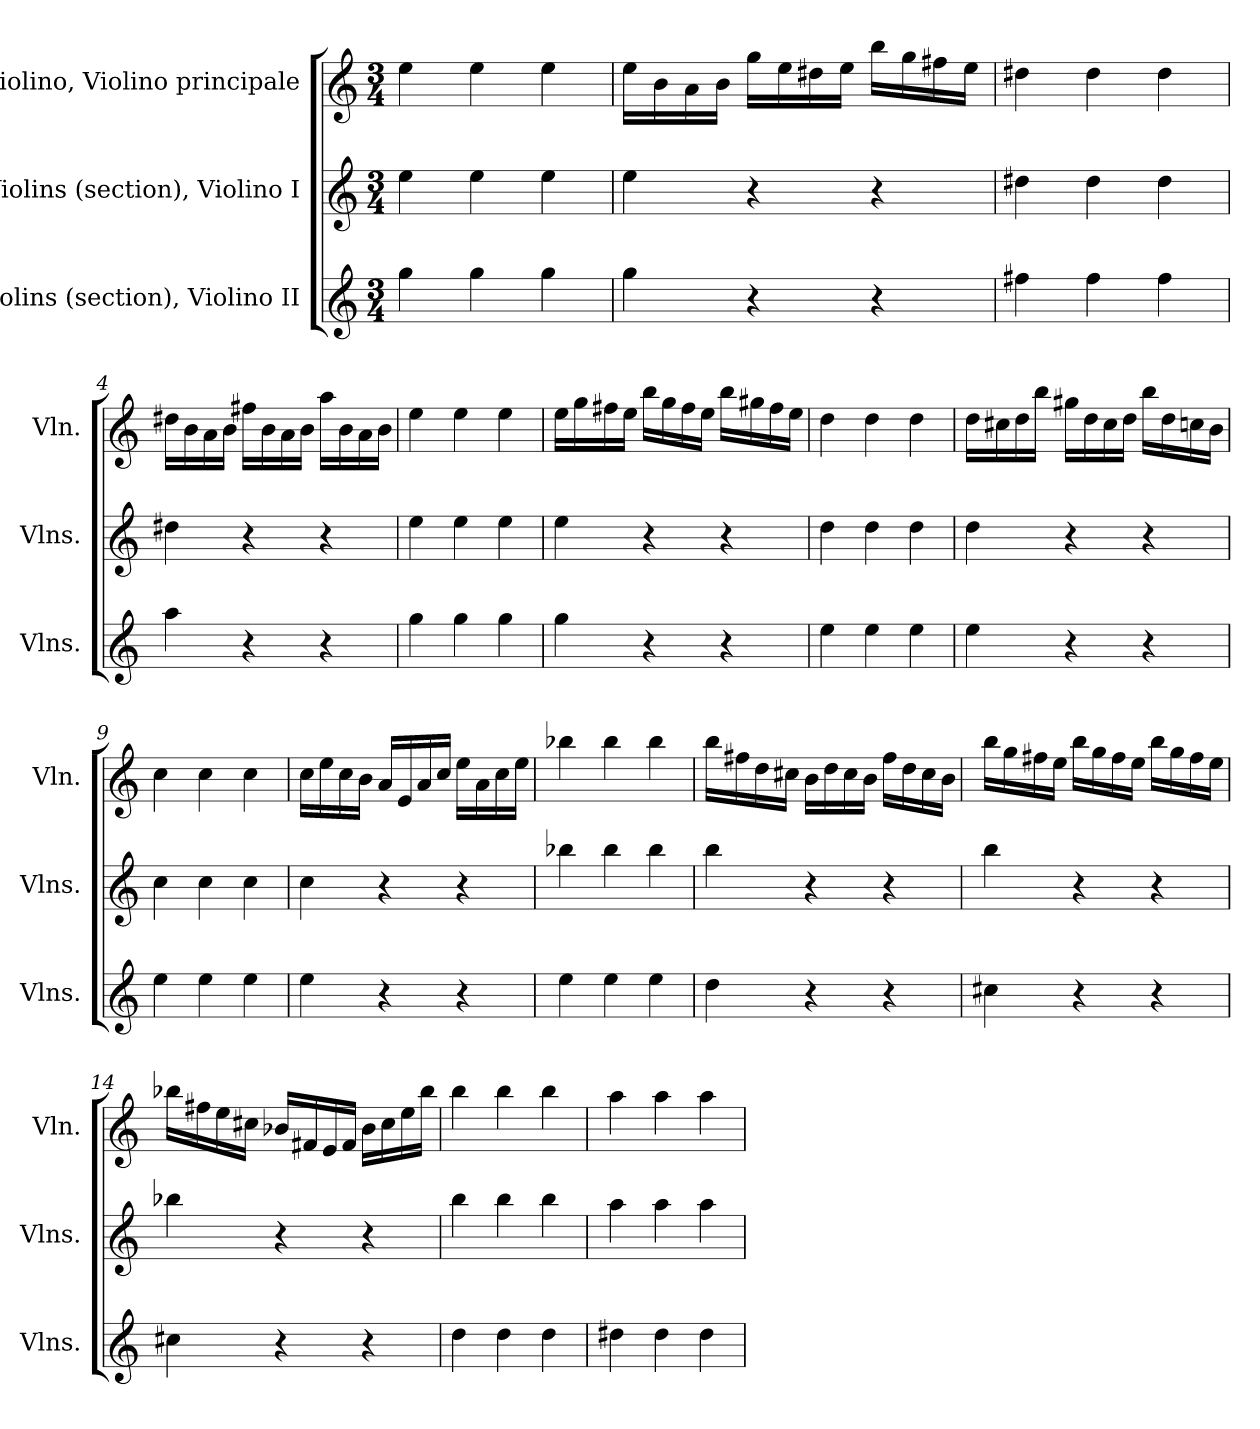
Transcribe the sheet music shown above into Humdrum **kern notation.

**kern	**kern	**kern
*part3	*part2	*part1
*staff3	*staff2	*staff1
*I"Violins (section), Violino II	*I"Violins (section), Violino I	*I"Violino, Violino principale
*I'Vlns.	*I'Vlns.	*I'Vln.
*clefG2	*clefG2	*clefG2
*k[]	*k[]	*k[]
*M3/4	*M3/4	*M3/4
=1	=1	=1
4gg\	4ee\	4ee\
4gg\	4ee\	4ee\
4gg\	4ee\	4ee\
=2	=2	=2
4gg\	4ee\	16ee\LL
*	*	*MM48
.	.	16b\
*	*	*MM45
.	.	16a\
.	.	16b\JJ
*	*	*MM50
4r	4r	16gg\LL
*	*	*MM48
.	.	16ee\
*	*	*MM44
.	.	16dd#X\
.	.	16ee\JJ
*	*	*MM50
4r	4r	16bb\LL
*	*	*MM48
.	.	16gg\
.	.	16ff#X\
*	*	*MM50
.	.	16ee\JJ
=3	=3	=3
4ff#X\	4dd#X\	4dd#X\
4ff#\	4dd#\	4dd#\
4ff#\	4dd#\	4dd#\
!!LO:LB:g=z
=4	=4	=4
4aa\	4dd#X\	16dd#X\LL
*	*	*MM48
.	.	16b\
*	*	*MM45
.	.	16a\
.	.	16b\JJ
*	*	*MM50
4r	4r	16ff#X\LL
*	*	*MM44
.	.	16b\
.	.	16a\
*	*	*MM46
.	.	16b\JJ
*	*	*MM48
4r	4r	16aa\LL
.	.	16b\
.	.	16a\
*	*	*MM50
.	.	16b\JJ
=5	=5	=5
4gg\	4ee\	4ee\
4gg\	4ee\	4ee\
4gg\	4ee\	4ee\
=6	=6	=6
4gg\	4ee\	16ee\LL
*	*	*MM45
.	.	16gg\
.	.	16ff#X\
*	*	*MM47
.	.	16ee\JJ
*	*	*MM40
4r	4r	16bb\LL
*	*	*MM45
.	.	16gg\
*	*	*MM48
.	.	16ff#\
.	.	16ee\JJ
*	*	*MM50
4r	4r	16bb\LL
*	*	*MM48
.	.	16gg#X\
.	.	16ff#\
*	*	*MM44
.	.	16ee\JJ
=7	=7	=7
*	*	*MM50
4ee\	4dd\	4dd\
4ee\	4dd\	4dd\
4ee\	4dd\	4dd\
!!LO:LB:g=z
=8	=8	=8
4ee\	4dd\	16dd\LL
*	*	*MM48
.	.	16cc#X\
*	*	*MM44
.	.	16dd\
*	*	*MM40
.	.	16bb\JJ
4r	4r	16gg#X\LL
*	*	*MM45
.	.	16dd\
*	*	*MM42
.	.	16cc#\
.	.	16dd\JJ
4r	4r	16bb\LL
*	*	*MM50
.	.	16dd\
*	*	*MM47
.	.	16ccn\
.	.	16b\JJ
=9	=9	=9
*	*	*MM50
4ee\	4cc\	4cc\
4ee\	4cc\	4cc\
4ee\	4cc\	4cc\
=10	=10	=10
4ee\	4cc\	16cc\LL
*	*	*MM44
.	.	16ee\
*	*	*MM48
.	.	16cc\
.	.	16b\JJ
4r	4r	16a/LL
*	*	*MM42
.	.	16e/
*	*	*MM40
.	.	16a/
*	*	*MM45
.	.	16cc/JJ
4r	4r	16ee\LL
*	*	*MM44
.	.	16a\
*	*	*MM48
.	.	16cc\
.	.	16ee\JJ
=11	=11	=11
*	*	*MM50
4ee\	4bb-X\	4bb-X\
4ee\	4bb-\	4bb-\
4ee\	4bb-\	4bb-\
!!LO:PB:g=z
=12	=12	=12
4dd\	4bb\	16bb\LL
*	*	*MM43
.	.	16ff#X\
*	*	*MM45
.	.	16dd\
.	.	16cc#X\JJ
4r	4r	16b\LL
*	*	*MM48
.	.	16dd\
*	*	*MM45
.	.	16cc#\
*	*	*MM42
.	.	16b\JJ
*	*	*MM47
4r	4r	16ff#\LL
*	*	*MM43
.	.	16dd\
.	.	16cc#\
*	*	*MM50
.	.	16b\JJ
=13	=13	=13
4cc#X\	4bb\	16bb\LL
*	*	*MM42
.	.	16gg\
.	.	16ff#X\
*	*	*MM48
.	.	16ee\JJ
4r	4r	16bb\LL
*	*	*MM44
.	.	16gg\
*	*	*MM43
.	.	16ff#\
.	.	16ee\JJ
*	*	*MM48
4r	4r	16bb\LL
.	.	16gg\
*	*	*MM46
.	.	16ff#\
*	*	*MM41
.	.	16ee\JJ
=14	=14	=14
4cc#X\	4bb-X\	16bb-X\LL
*	*	*MM50
.	.	16ff#X\
*	*	*MM47
.	.	16ee\
.	.	16cc#X\JJ
*	*	*MM45
4r	4r	16b-X/LL
.	.	16f#X/
*	*	*MM47
.	.	16e/
.	.	16f#/JJ
*	*	*MM42
4r	4r	16b-\LL
*	*	*MM44
.	.	16cc#\
.	.	16ee\
.	.	16bb-\JJ
!!LO:LB:g=z
=15	=15	=15
*	*	*MM50
4dd\	4bb\	4bb\
4dd\	4bb\	4bb\
4dd\	4bb\	4bb\
=16	=16	=16
4dd#X\	4aa\	4aa\
4dd#\	4aa\	4aa\
4dd#\	4aa\	4aa\
=	=	=
*-	*-	*-
